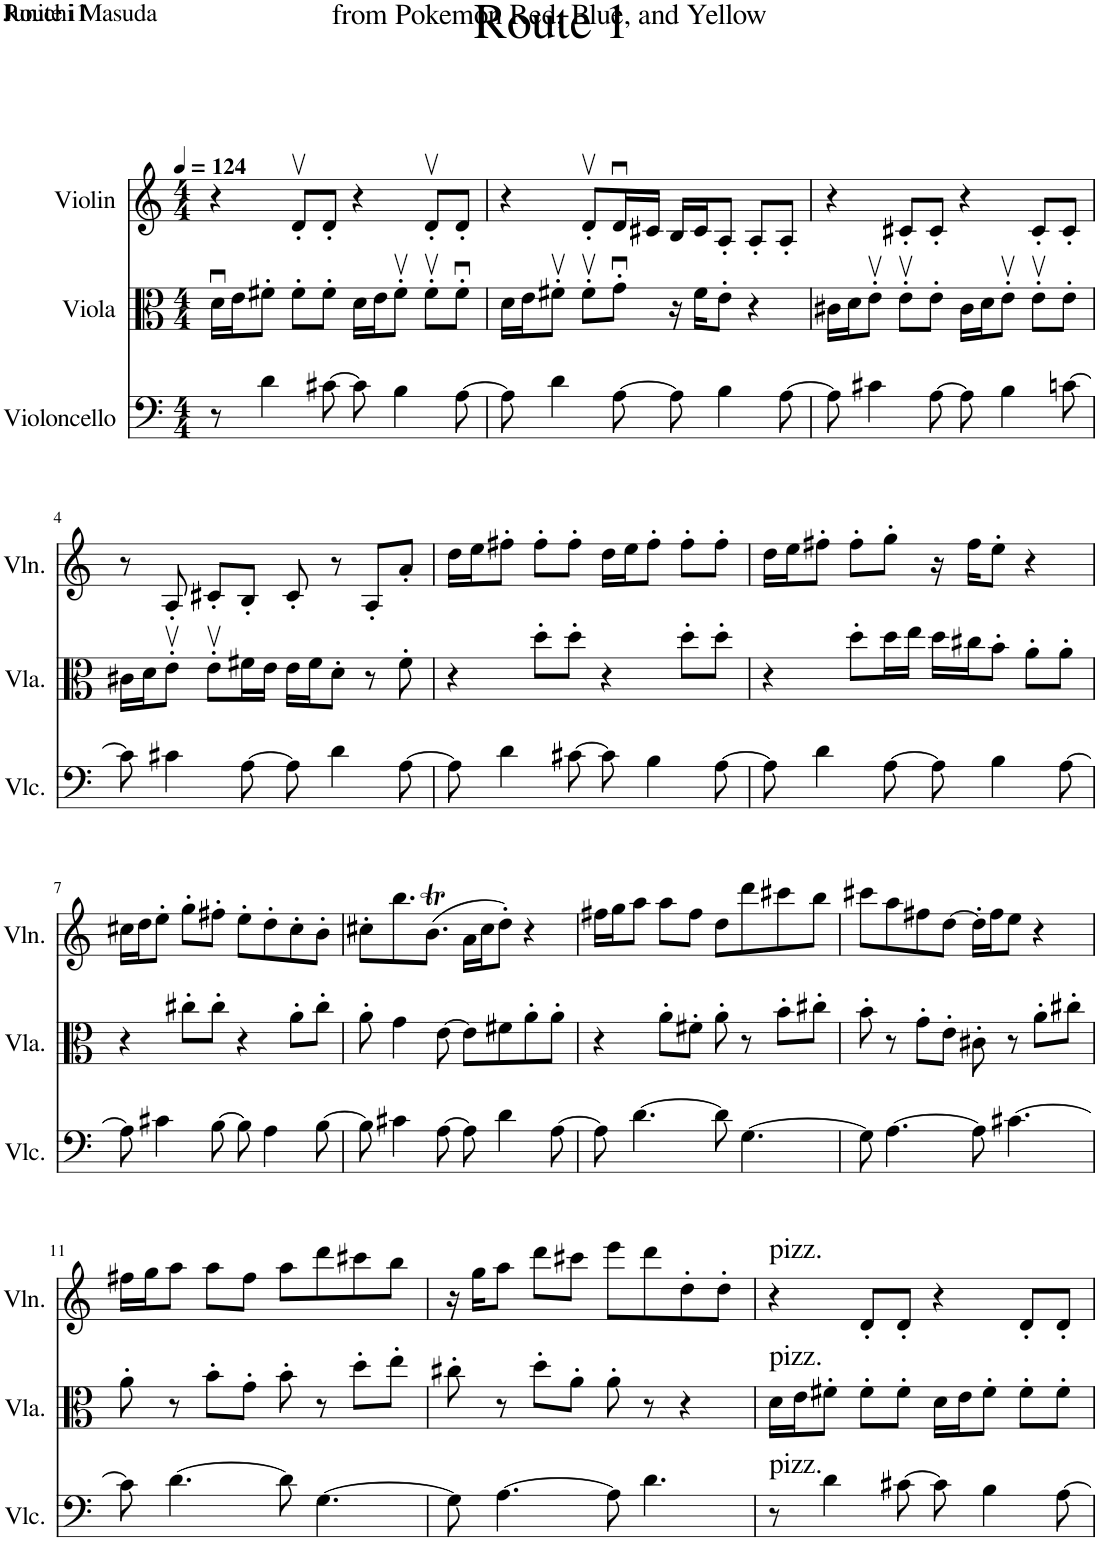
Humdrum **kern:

**kern	**kern	**kern
*part3	*part2	*part1
*staff3	*staff2	*staff1
*I"Violoncello	*I"Viola	*I"Violin
*I'Vlc.	*I'Vla.	*I'Vln.
*clefF4	*clefC3	*clefG2
*k[]	*k[]	*k[]
*M4/4	*M4/4	*M4/4
*MM124	*MM124	*MM124
=1	=1	=1
8r	16du\LL	4r
.	16e\J	.
4d\	8f#X'\J	.
.	8f#'\L	8dv'/L
[8c#X\	8f#'\J	8d'/J
8c#\]	16d\LL	4r
.	16e\J	.
4B\	8f#v'\J	.
.	8f#v'\L	8dv'/L
[8A\	8f#u'\J	8d'/J
=2	=2	=2
8A\]	16d\LL	4r
.	16e\J	.
4d\	8f#Xv'\J	.
.	8f#v'\L	8dv'/L
[8A\	8gu'\J	16du/L
.	.	16c#X/JJ
8A\]	16r	16B/LL
.	16f#\KL	16c#/J
4B\	8e'\J	8A'/J
.	4r	8A'/L
[8A\	.	8A'/J
=3	=3	=3
8A\]	16c#X\LL	4r
.	16d\J	.
4c#X\	8ev'\J	.
.	8ev'\L	8c#X'/L
[8A\	8e'\J	8c#'/J
8A\]	16c#\LL	4r
.	16d\J	.
4B\	8ev'\J	.
.	8ev'\L	8c#'/L
[8cn\	8e'\J	8c#'/J
!!LO:LB:g=z
=4	=4	=4
8c\]	16c#X\LL	8r
.	16d\J	.
4c#X\	8ev'\J	8A'/
.	8ev'\L	8c#X'/L
[8A\	16f#X\L	8B'/J
.	16e\JJ	.
8A\]	16e\LL	8c#'/
.	16f#\J	.
4d\	8d'\J	8r
.	8r	8A'/L
[8A\	8f#'\	8a'/J
=5	=5	=5
8A\]	4r	16dd\LL
.	.	16ee\J
4d\	.	8ff#X'\J
.	8dd'\L	8ff#'\L
[8c#X\	8dd'\J	8ff#'\J
8c#\]	4r	16dd\LL
.	.	16ee\J
4B\	.	8ff#'\J
.	8dd'\L	8ff#'\L
[8A\	8dd'\J	8ff#'\J
=6	=6	=6
8A\]	4r	16dd\LL
.	.	16ee\J
4d\	.	8ff#X'\J
.	8dd'\L	8ff#'\L
[8A\	16dd\L	8gg'\J
.	16ee\JJ	.
8A\]	16dd\LL	16r
.	16cc#X\J	16ff#\KL
4B\	8b'\J	8ee'\J
.	8a'\L	4r
[8A\	8a'\J	.
!!LO:LB:g=z
=7	=7	=7
8A\]	4r	16cc#X\LL
.	.	16dd\J
4c#X\	.	8ee'\J
.	8cc#X'\L	8gg'\L
[8B\	8cc#'\J	8ff#X'\J
8B\]	4r	8ee'\L
4A\	.	8dd'\
.	8a'\L	8cc#'\
[8B\	8cc#'\J	8b'\J
=8	=8	=8
8B\]	8a'\	8cc#X'\L
4c#X\	4g\	8.bb\
.	.	(8.bt\J
[8A\	[8e\	.
8A\]	8e\L]	16a\LL
.	.	16cc#\J
4d\	8f#X\	8dd'\J)
.	8a'\	4r
[8A\	8a'\J	.
=9	=9	=9
8A\]	4r	16ff#X\LL
.	.	16gg\J
[4.d\	.	8aa\J
.	8a'\L	8aa\L
.	8f#X'\J	8ff#\J
8d\]	8a'\	8dd\L
[4.G\	8r	8ddd\
.	8b'\L	8ccc#X\
.	8cc#X'\J	8bb\J
=10	=10	=10
8G\]	8b'\	8ccc#X\L
[4.A\	8r	8aa\
.	8g'\L	8ff#X\
.	8e'\J	[8dd\J
8A\]	8c#X'\	16dd'\LL]
.	.	16ff#\J
[4.c#X\	8r	8ee\J
.	8a'\L	4r
.	8cc#X'\J	.
!!LO:LB:g=z
=11	=11	=11
8c#\]	8a'\	16ff#X\LL
.	.	16gg\J
[4.d\	8r	8aa\J
.	8b'\L	8aa\L
.	8g'\J	8ff#\J
8d\]	8b'\	8aa\L
[4.G\	8r	8ddd\
.	8dd'\L	8ccc#X\
.	8ee'\J	8bb\J
=12	=12	=12
8G\]	8cc#X'\	16r
.	.	16gg\KL
[4.A\	8r	8aa\J
.	8dd'\L	8ddd\L
.	8a'\J	8ccc#X\J
8A\]	8a'\	8eee\L
4.d\	8r	8ddd\
.	4r	8dd'\
.	.	8dd'\J
=13	=13	=13
!	!	!LO:TX:a:t=pizz.
!	!LO:TX:a:t=pizz.	!
!LO:TX:a:t=pizz.	!	!
8r	16d\LL	4r
.	16e\J	.
4d\	8f#X'\J	.
.	8f#'\L	8d'/L
[8c#X\	8f#'\J	8d'/J
8c#\]	16d\LL	4r
.	16e\J	.
4B\	8f#'\J	.
.	8f#'\L	8d'/L
[8A\	8f#'\J	8d'/J
=	=	=
*-	*-	*-
